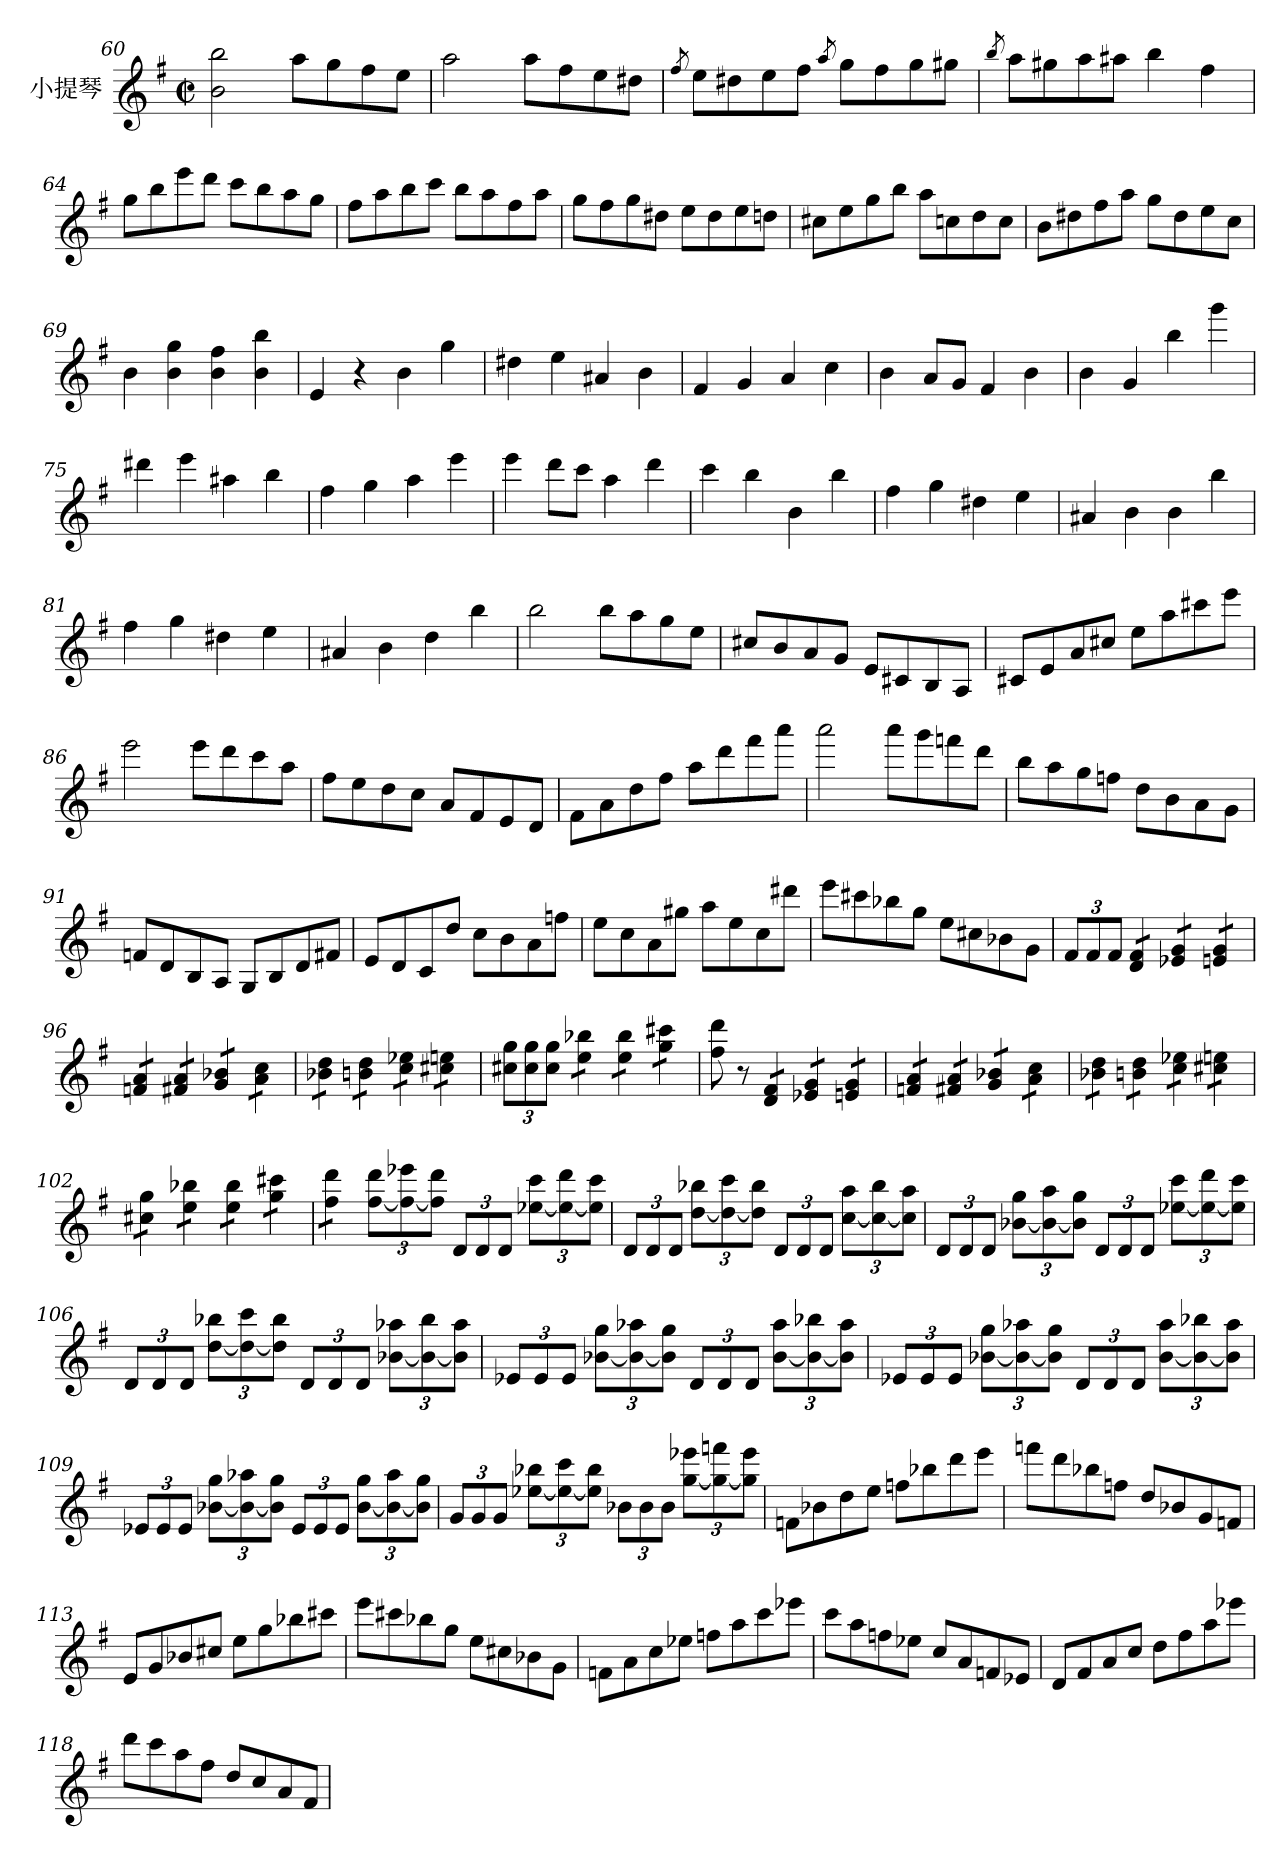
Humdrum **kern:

**kern
*part1
*staff1
*I"小提琴
*clefG2
*k[f#]
*M2/2
*met(c|)
=60
2b\ 2bb\
8aa\L
8gg\
8ff#\
8ee\J
=61
2aa\
8aa\L
8ff#\
8ee\
8dd#X\J
=62
8qff#/
8ee\L
8dd#X\
8ee\
8ff#\J
8qaa/
8gg\L
8ff#\
8gg\
8gg#X\J
=63
8qbb/
8aa\L
8gg#X\
8aa\
8aa#X\J
4bb\
4ff#\
=64
8gg\L
8bb\
8eee\
8ddd\J
8ccc\L
8bb\
8aa\
8gg\J
!!LO:LB:g=z
=65
8ff#\L
8aa\
8bb\
8ccc\J
8bb\L
8aa\
8ff#\
8aa\J
=66
8gg\L
8ff#\
8gg\
8dd#X\J
8ee\L
8dd#\
8ee\
8ddn\J
=67
8cc#X\L
8ee\
8gg\
8bb\J
8aa\L
8ccn\
8dd\
8cc\J
=68
8b\L
8dd#X\
8ff#\
8aa\J
8gg\L
8dd#\
8ee\
8cc\J
=69
4b\
4b\ 4gg\
4b\ 4ff#\
4b\ 4bb\
=70
4e/
4r
4b\
4gg\
=71
4dd#X\
4ee\
4a#X/
4b\
=72
4f#/
4g/
4a/
4cc\
!!LO:LB:g=z
=73
4b\
8a/L
8g/J
4f#/
4b\
=74
4b\
4g/
4bb\
4ggg\
=75
4ddd#X\
4eee\
4aa#X\
4bb\
=76
4ff#\
4gg\
4aa\
4eee\
=77
4eee\
8ddd\L
8ccc\J
4aa\
4ddd\
=78
4ccc\
4bb\
4b\
4bb\
=79
4ff#\
4gg\
4dd#X\
4ee\
=80
4a#X/
4b\
4b\
4bb\
!!LO:PB:g=z
=81
4ff#\
4gg\
4dd#X\
4ee\
=82
4a#X/
4b\
4dd\
4bb\
=83
2bb\
8bb\L
8aa\
8gg\
8ee\J
=84
8cc#X/L
8b/
8a/
8g/J
8e/L
8c#X/
8B/
8A/J
=85
8c#X/L
8e/
8a/
8cc#X/J
8ee\L
8aa\
8ccc#X\
8eee\J
=86
2eee\
8eee\L
8ddd\
8ccc\
8aa\J
=87
8ff#\L
8ee\
8dd\
8cc\J
8a/L
8f#/
8e/
8d/J
!!LO:LB:g=z
=88
8f#\L
8a\
8dd\
8ff#\J
8aa\L
8ddd\
8fff#\
8aaa\J
=89
2aaa\
8aaa\L
8ggg\
8fffn\
8ddd\J
=90
8bb\L
8aa\
8gg\
8ffn\J
8dd\L
8b\
8a\
8g\J
=91
8fn/L
8d/
8B/
8A/J
8G/L
8B/
8d/
8f#X/J
=92
8e/L
8d/
8c/
8dd/J
8cc\L
8b\
8a\
8ffn\J
=93
8ee\L
8cc\
8a\
8gg#X\J
8aa\L
8ee\
8cc\
8ddd#X\J
!!LO:LB:g=z
=94
8eee\L
8ccc#X\
8bb-X\
8gg\J
8ee\L
8cc#X\
8b-X\
8g\J
=95
*Xbrackettup
12f#/L
12f#/
12f#/J
*tremolo
8d/ 8f#/L
8d/ 8f#/J
8e-X/ 8g/L
8e-X/ 8g/J
8en/ 8g/L
8en/ 8g/J
=96
8fn/ 8a/L
8fn/ 8a/J
8f#X/ 8a/L
8f#X/ 8a/J
8g/ 8b-X/L
8g/ 8b-X/J
8a\ 8cc\L
8a\ 8cc\J
=97
8b-X\ 8dd\L
8b-X\ 8dd\J
8bn\ 8dd\L
8bn\ 8dd\J
8cc\ 8ee-X\L
8cc\ 8ee-X\J
8cc#X\ 8een\L
8cc#X\ 8een\J
*Xtremolo
=98
12cc#X\ 12gg\L
12cc#\ 12gg\
12cc#\ 12gg\J
*tremolo
8ee\ 8bb-X\L
8ee\ 8bb-X\J
8ee\ 8bb-\L
8ee\ 8bb-\J
8gg\ 8ccc#X\L
8gg\ 8ccc#X\J
*Xtremolo
=99
8ff#\ 8ddd\
8r
*tremolo
8d/ 8f#/L
8d/ 8f#/J
8e-X/ 8g/L
8e-X/ 8g/J
8en/ 8g/L
8en/ 8g/J
!!LO:LB:g=z
=100
8fn/ 8a/L
8fn/ 8a/J
8f#X/ 8a/L
8f#X/ 8a/J
8g/ 8b-X/L
8g/ 8b-X/J
8a\ 8cc\L
8a\ 8cc\J
=101
8b-X\ 8dd\L
8b-X\ 8dd\J
8bn\ 8dd\L
8bn\ 8dd\J
8cc\ 8ee-X\L
8cc\ 8ee-X\J
8cc#X\ 8een\L
8cc#X\ 8een\J
=102
8cc#X\ 8gg\L
8cc#X\ 8gg\J
8ee\ 8bb-X\L
8ee\ 8bb-X\J
8ee\ 8bb-\L
8ee\ 8bb-\J
8gg\ 8ccc#X\L
8gg\ 8ccc#X\J
=103
8ff#\ 8ddd\L
8ff#\ 8ddd\J
*Xtremolo
[12ff#\ 12ddd\L
12ff#\_ 12eee-X\
12ff#\] 12ddd\J
12d/L
12d/
12d/J
[12ee-X\ 12ccc\L
12ee-\_ 12ddd\
12ee-\] 12ccc\J
=104
12d/L
12d/
12d/J
[12dd\ 12bb-X\L
12dd\_ 12ccc\
12dd\] 12bb-\J
12d/L
12d/
12d/J
[12cc\ 12aa\L
12cc\_ 12bb-\
12cc\] 12aa\J
!!LO:LB:g=z
=105
12d/L
12d/
12d/J
[12b-X\ 12gg\L
12b-\_ 12aa\
12b-\] 12gg\J
12d/L
12d/
12d/J
[12ee-X\ 12ccc\L
12ee-\_ 12ddd\
12ee-\] 12ccc\J
=106
12d/L
12d/
12d/J
[12dd\ 12bb-X\L
12dd\_ 12ccc\
12dd\] 12bb-\J
12d/L
12d/
12d/J
[12b-X\ 12aa-X\L
12b-\_ 12bb-\
12b-\] 12aa-\J
=107
12e-X/L
12e-/
12e-/J
[12b-X\ 12gg\L
12b-\_ 12aa-X\
12b-\] 12gg\J
12d/L
12d/
12d/J
[12b-\ 12aa-\L
12b-\_ 12bb-X\
12b-\] 12aa-\J
=108
12e-X/L
12e-/
12e-/J
[12b-X\ 12gg\L
12b-\_ 12aa-X\
12b-\] 12gg\J
12d/L
12d/
12d/J
[12b-\ 12aa-\L
12b-\_ 12bb-X\
12b-\] 12aa-\J
!!LO:LB:g=z
=109
12e-X/L
12e-/
12e-/J
[12b-X\ 12gg\L
12b-\_ 12aa-X\
12b-\] 12gg\J
12e-/L
12e-/
12e-/J
[12b-\ 12gg\L
12b-\_ 12aa-\
12b-\] 12gg\J
=110
12g/L
12g/
12g/J
[12ee-X\ 12bb-X\L
12ee-\_ 12ccc\
12ee-\] 12bb-\J
12b-X\L
12b-\
12b-\J
[12gg\ 12eee-X\L
12gg\_ 12fffn\
12gg\] 12eee-\J
=111
8fn\L
8b-X\
8dd\
8ee\J
8ffn\L
8bb-X\
8ddd\
8eee\J
=112
8fffn\L
8ddd\
8bb-X\
8ffn\J
8dd/L
8b-X/
8g/
8fn/J
=113
8e/L
8g/
8b-X/
8cc#X/J
8ee\L
8gg\
8bb-X\
8ccc#X\J
!!LO:LB:g=z
=114
8eee\L
8ccc#X\
8bb-X\
8gg\J
8ee\L
8cc#X\
8b-X\
8g\J
=115
8fn\L
8a\
8cc\
8ee-X\J
8ffn\L
8aa\
8ccc\
8eee-X\J
=116
8ccc\L
8aa\
8ffn\
8ee-X\J
8cc/L
8a/
8fn/
8e-X/J
=117
8d/L
8f#/
8a/
8cc/J
8dd\L
8ff#\
8aa\
8eee-X\J
=118
8ddd\L
8ccc\
8aa\
8ff#\J
8dd/L
8cc/
8a/
8f#/J
=
*-
